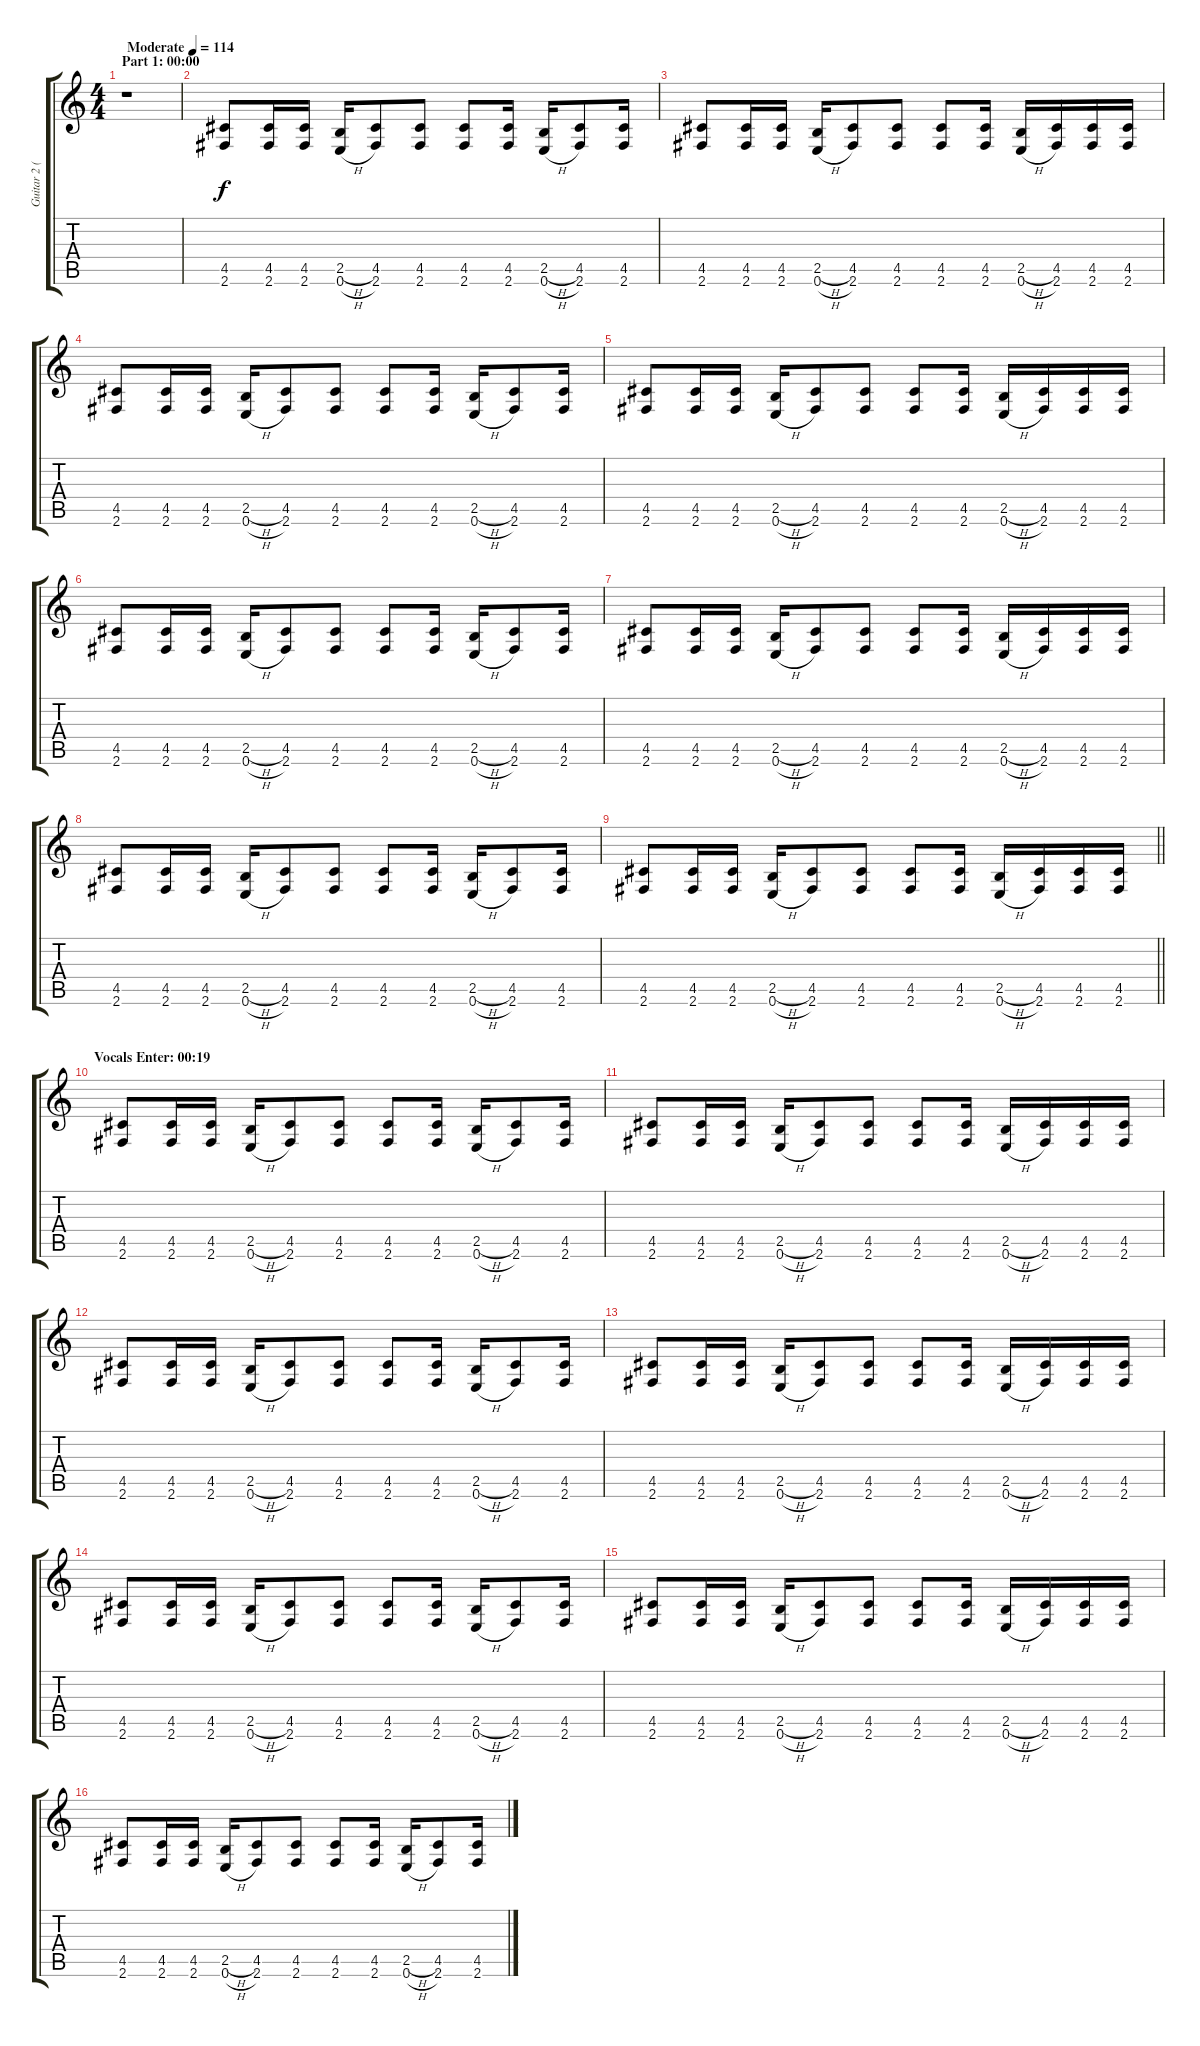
\track ("Guitar 2 (Distortion)" "Guitar 2 (") {instrument distortionguitar}
\staff {score tabs}
\tuning (E4 B3 G3 D3 A2 E2) {hide}
\ts (4 4)
\section ("" "Part 1: 00:00")
\tempo (114 "Moderate")
\clef g2
\ks c
r.1{dy f instrument distortionguitar} |
(4.5 2.6).8 (4.5 2.6).16 (4.5 2.6).16 (2.5{h} 0.6{h}).16 (4.5 2.6).8 (4.5 2.6).8 (4.5 2.6).8 (4.5 2.6).16 (2.5{h} 0.6{h}).16 (4.5 2.6).8 (4.5 2.6).16 |
(4.5 2.6).8 (4.5 2.6).16 (4.5 2.6).16 (2.5{h} 0.6{h}).16 (4.5 2.6).8 (4.5 2.6).8 (4.5 2.6).8 (4.5 2.6).16 (2.5{h} 0.6{h}).16 (4.5 2.6).16 (4.5 2.6).16 (4.5 2.6).16 |
(4.5 2.6).8 (4.5 2.6).16 (4.5 2.6).16 (2.5{h} 0.6{h}).16 (4.5 2.6).8 (4.5 2.6).8 (4.5 2.6).8 (4.5 2.6).16 (2.5{h} 0.6{h}).16 (4.5 2.6).8 (4.5 2.6).16 |
(4.5 2.6).8 (4.5 2.6).16 (4.5 2.6).16 (2.5{h} 0.6{h}).16 (4.5 2.6).8 (4.5 2.6).8 (4.5 2.6).8 (4.5 2.6).16 (2.5{h} 0.6{h}).16 (4.5 2.6).16 (4.5 2.6).16 (4.5 2.6).16 |
(4.5 2.6).8 (4.5 2.6).16 (4.5 2.6).16 (2.5{h} 0.6{h}).16 (4.5 2.6).8 (4.5 2.6).8 (4.5 2.6).8 (4.5 2.6).16 (2.5{h} 0.6{h}).16 (4.5 2.6).8 (4.5 2.6).16 |
(4.5 2.6).8 (4.5 2.6).16 (4.5 2.6).16 (2.5{h} 0.6{h}).16 (4.5 2.6).8 (4.5 2.6).8 (4.5 2.6).8 (4.5 2.6).16 (2.5{h} 0.6{h}).16 (4.5 2.6).16 (4.5 2.6).16 (4.5 2.6).16 |
(4.5 2.6).8 (4.5 2.6).16 (4.5 2.6).16 (2.5{h} 0.6{h}).16 (4.5 2.6).8 (4.5 2.6).8 (4.5 2.6).8 (4.5 2.6).16 (2.5{h} 0.6{h}).16 (4.5 2.6).8 (4.5 2.6).16 |
\barLineRight lightlight
(4.5 2.6).8 (4.5 2.6).16 (4.5 2.6).16 (2.5{h} 0.6{h}).16 (4.5 2.6).8 (4.5 2.6).8 (4.5 2.6).8 (4.5 2.6).16 (2.5{h} 0.6{h}).16 (4.5 2.6).16 (4.5 2.6).16 (4.5 2.6).16 |
\section ("" "Vocals Enter: 00:19")
(4.5 2.6).8 (4.5 2.6).16 (4.5 2.6).16 (2.5{h} 0.6{h}).16 (4.5 2.6).8 (4.5 2.6).8 (4.5 2.6).8 (4.5 2.6).16 (2.5{h} 0.6{h}).16 (4.5 2.6).8 (4.5 2.6).16 |
(4.5 2.6).8 (4.5 2.6).16 (4.5 2.6).16 (2.5{h} 0.6{h}).16 (4.5 2.6).8 (4.5 2.6).8 (4.5 2.6).8 (4.5 2.6).16 (2.5{h} 0.6{h}).16 (4.5 2.6).16 (4.5 2.6).16 (4.5 2.6).16 |
(4.5 2.6).8 (4.5 2.6).16 (4.5 2.6).16 (2.5{h} 0.6{h}).16 (4.5 2.6).8 (4.5 2.6).8 (4.5 2.6).8 (4.5 2.6).16 (2.5{h} 0.6{h}).16 (4.5 2.6).8 (4.5 2.6).16 |
(4.5 2.6).8 (4.5 2.6).16 (4.5 2.6).16 (2.5{h} 0.6{h}).16 (4.5 2.6).8 (4.5 2.6).8 (4.5 2.6).8 (4.5 2.6).16 (2.5{h} 0.6{h}).16 (4.5 2.6).16 (4.5 2.6).16 (4.5 2.6).16 |
(4.5 2.6).8 (4.5 2.6).16 (4.5 2.6).16 (2.5{h} 0.6{h}).16 (4.5 2.6).8 (4.5 2.6).8 (4.5 2.6).8 (4.5 2.6).16 (2.5{h} 0.6{h}).16 (4.5 2.6).8 (4.5 2.6).16 |
(4.5 2.6).8 (4.5 2.6).16 (4.5 2.6).16 (2.5{h} 0.6{h}).16 (4.5 2.6).8 (4.5 2.6).8 (4.5 2.6).8 (4.5 2.6).16 (2.5{h} 0.6{h}).16 (4.5 2.6).16 (4.5 2.6).16 (4.5 2.6).16 |
(4.5 2.6).8 (4.5 2.6).16 (4.5 2.6).16 (2.5{h} 0.6{h}).16 (4.5 2.6).8 (4.5 2.6).8 (4.5 2.6).8 (4.5 2.6).16 (2.5{h} 0.6{h}).16 (4.5 2.6).8 (4.5 2.6).16
